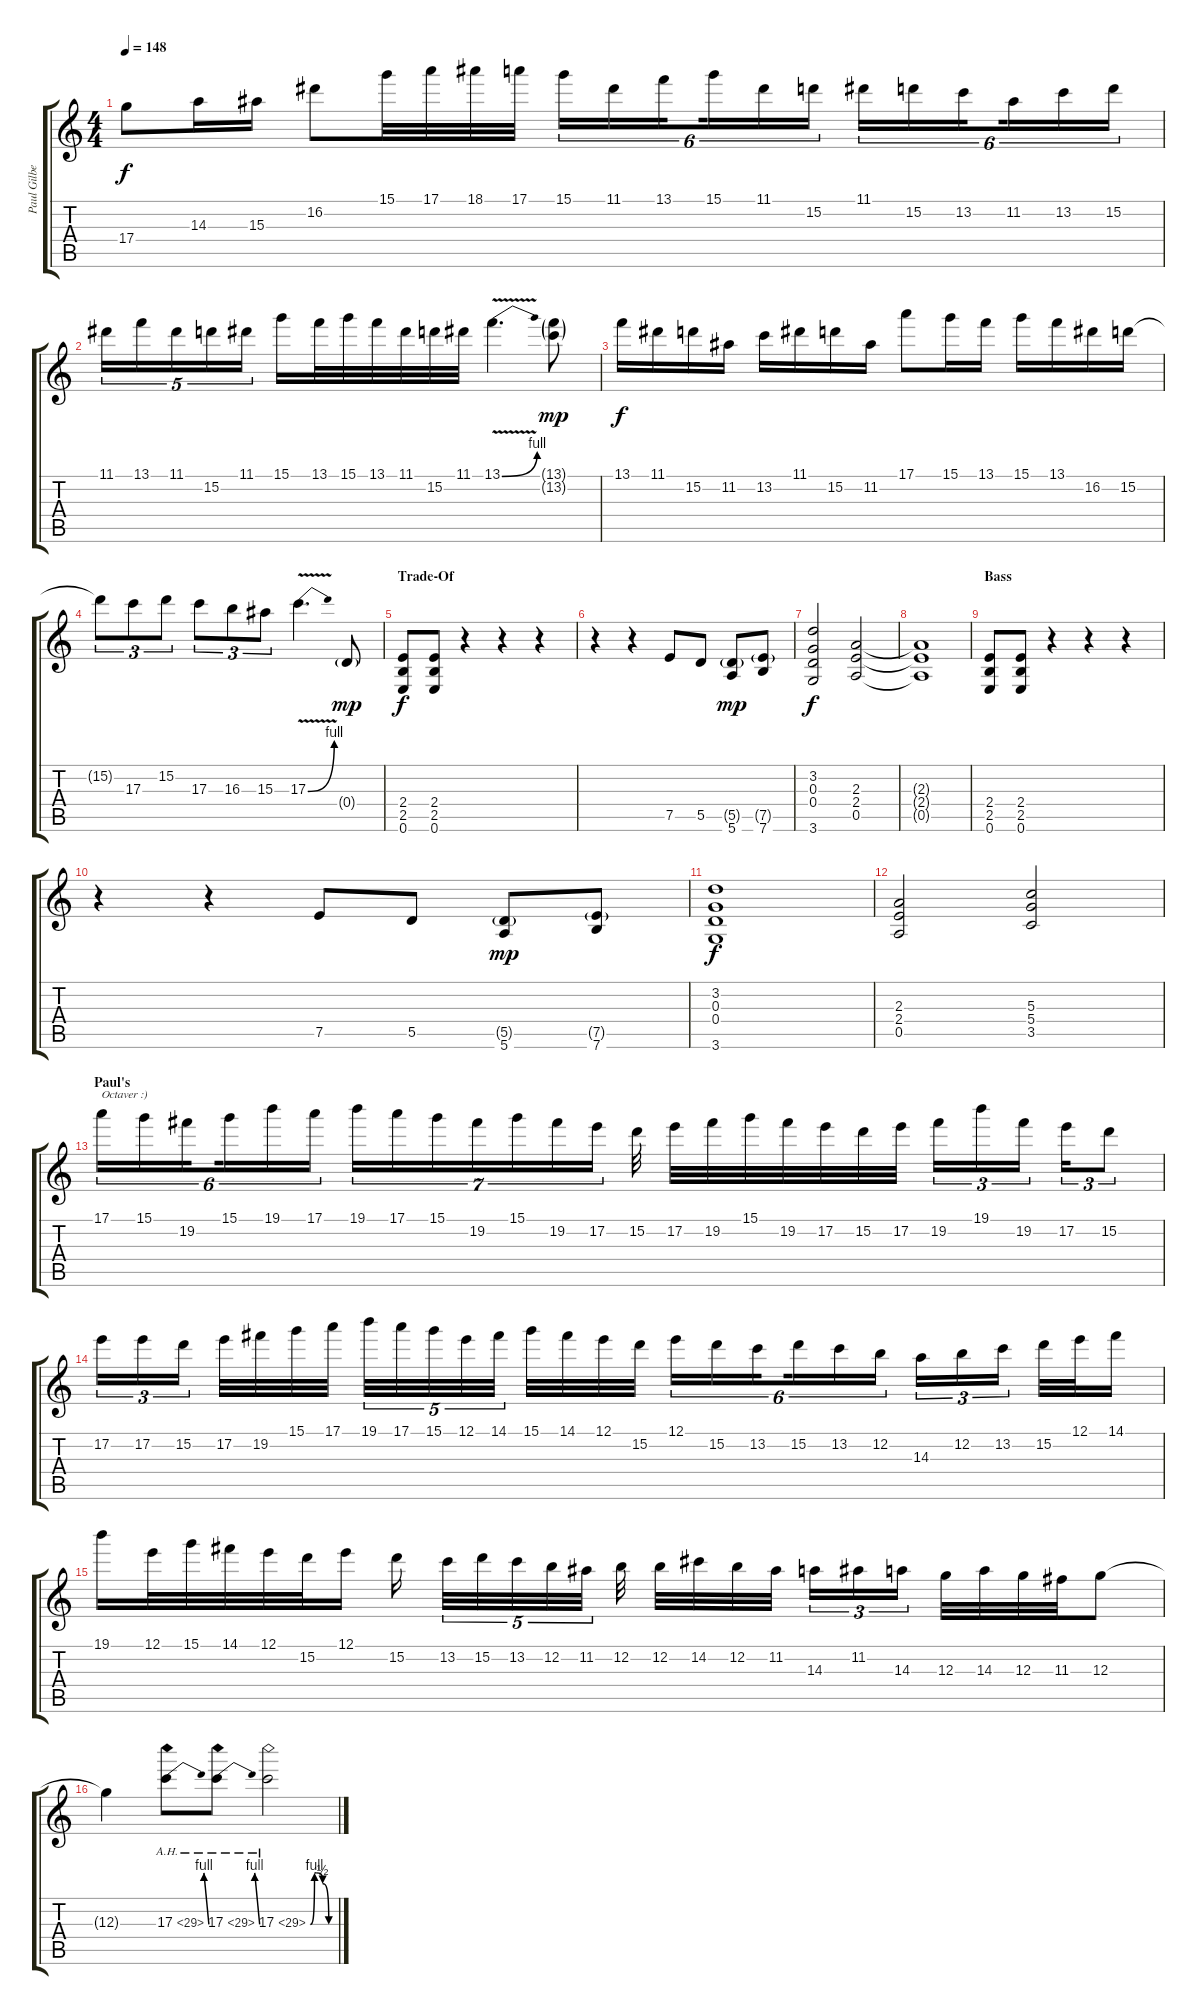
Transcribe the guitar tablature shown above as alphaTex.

\track ("Paul Gilbert" "Paul Gilbe") {instrument distortionguitar}
\staff {score tabs}
\tuning (E4 B3 G3 D3 A2 E2) {hide}
\ts (4 4)
\tempo 148
\clef g2
\ks c
17.4.8{dy f} 14.3.16 15.3.16 16.2.8 15.1.32 17.1.32 18.1.32 17.1.32 15.1.16{tu (6 4)} 11.1.16{tu (6 4)} 13.1.16{tu (6 4) beam splitsecondary} 15.1.16{tu (6 4)} 11.1.16{tu (6 4)} 15.2.16{tu (6 4)} 11.1.16{tu (6 4)} 15.2.16{tu (6 4)} 13.2.16{tu (6 4) beam splitsecondary} 11.2.16{tu (6 4)} 13.2.16{tu (6 4)} 15.2.16{tu (6 4)} |
11.1.16{tu (5 4)} 13.1.16{tu (5 4)} 11.1.16{tu (5 4)} 15.2.16{tu (5 4)} 11.1.16{tu (5 4)} 15.1.16 13.1.32 15.1.32 13.1.32 11.1.32 15.2.32 11.1.32 13.1{be (bend 0 0 60 4) v}.4{d} (13.1{g} 13.2{g}).8{dy mp} |
13.1.16{dy f} 11.1.16 15.2.16 11.2.16 13.2.16 11.1.16 15.2.16 11.2.16 17.1.8 15.1.16 13.1.16 15.1.16 13.1.16 16.2.16 15.2.16 |
15.2{t}.8{tu (3 2)} 17.3.8{tu (3 2)} 15.2.8{tu (3 2)} 17.3.8{tu (3 2)} 16.3.8{tu (3 2)} 15.3.8{tu (3 2)} 17.3{be (bend 0 0 60 4) v}.4{d} 0.4{g}.8{dy mp} |
\section ("" "Trade-Of ")
(2.4 2.5 0.6).8{dy f} (2.4 2.5 0.6).8 r.4 r.4 r.4 |
r.4 r.4 7.5.8 5.5.8 (5.5{g} 5.6).8{dy mp} (7.5{g} 7.6).8 |
(3.2 0.3 0.4 3.6).2{dy f} (2.3 2.4 0.5).2 |
(2.3{t} 2.4{t} 0.5{t}).1 |
\section ("" "Bass")
(2.4 2.5 0.6).8 (2.4 2.5 0.6).8 r.4 r.4 r.4 |
r.4 r.4 7.5.8 5.5.8 (5.5{g} 5.6).8{dy mp} (7.5{g} 7.6).8 |
(3.2 0.3 0.4 3.6).1{dy f} |
(2.3 2.4 0.5).2 (5.3 5.4 3.5).2 |
\section ("" "Paul's ")
17.1.16{tu (6 4) txt "Octaver :)"} 15.1.16{tu (6 4)} 19.2.16{tu (6 4) beam splitsecondary} 15.1.16{tu (6 4)} 19.1.16{tu (6 4)} 17.1.16{tu (6 4)} 19.1.16{tu (7 4)} 17.1.16{tu (7 4)} 15.1.16{tu (7 4)} 19.2.16{tu (7 4)} 15.1.16{tu (7 4)} 19.2.16{tu (7 4)} 17.2.16{tu (7 4)} 15.2.32 17.2.32 19.2.32 15.1.32 19.2.32 17.2.32 15.2.32 17.2.32 19.2.16{tu (3 2)} 19.1.16{tu (3 2)} 19.2.16{tu (3 2) beam splitsecondary} 17.2.16{tu (3 2)} 15.2.8{tu (3 2)} |
17.2.16{tu (3 2)} 17.2.16{tu (3 2)} 15.2.16{tu (3 2) beam splitsecondary} 17.2.32 19.2.32 15.1.32 17.1.32 19.1.32{tu (5 4)} 17.1.32{tu (5 4)} 15.1.32{tu (5 4)} 12.1.32{tu (5 4)} 14.1.32{tu (5 4) beam splitsecondary} 15.1.32 14.1.32 12.1.32 15.2.32 12.1.16{tu (6 4)} 15.2.16{tu (6 4)} 13.2.16{tu (6 4) beam splitsecondary} 15.2.16{tu (6 4)} 13.2.16{tu (6 4)} 12.2.16{tu (6 4)} 14.3.16{tu (3 2)} 12.2.16{tu (3 2)} 13.2.16{tu (3 2) beam splitsecondary} 15.2.32 12.1.32 14.1.16 |
19.1.16 12.1.32 15.1.32 14.1.32 12.1.32 15.2.32 12.1.16 15.2.16{beam splitsecondary} 13.2.32{tu (5 4)} 15.2.32{tu (5 4)} 13.2.32{tu (5 4)} 12.2.32{tu (5 4)} 11.2.32{tu (5 4) beam splitsecondary} 12.2.32 12.2.32 14.2.32 12.2.32 11.2.32{beam splitsecondary} 14.3.16{tu (3 2)} 11.2.16{tu (3 2)} 14.3.16{tu (3 2)} 12.3.32 14.3.32 12.3.32 11.3.32 12.3.8 |
12.3{t}.4 17.3{be (bend 0 0 60 4) ah 12}.8 17.3{be (bend 0 0 60 4) ah 12}.8 17.3{be (custom 0 0 10 4 15 4 30 2 45 0 60 0) ah 12}.2
